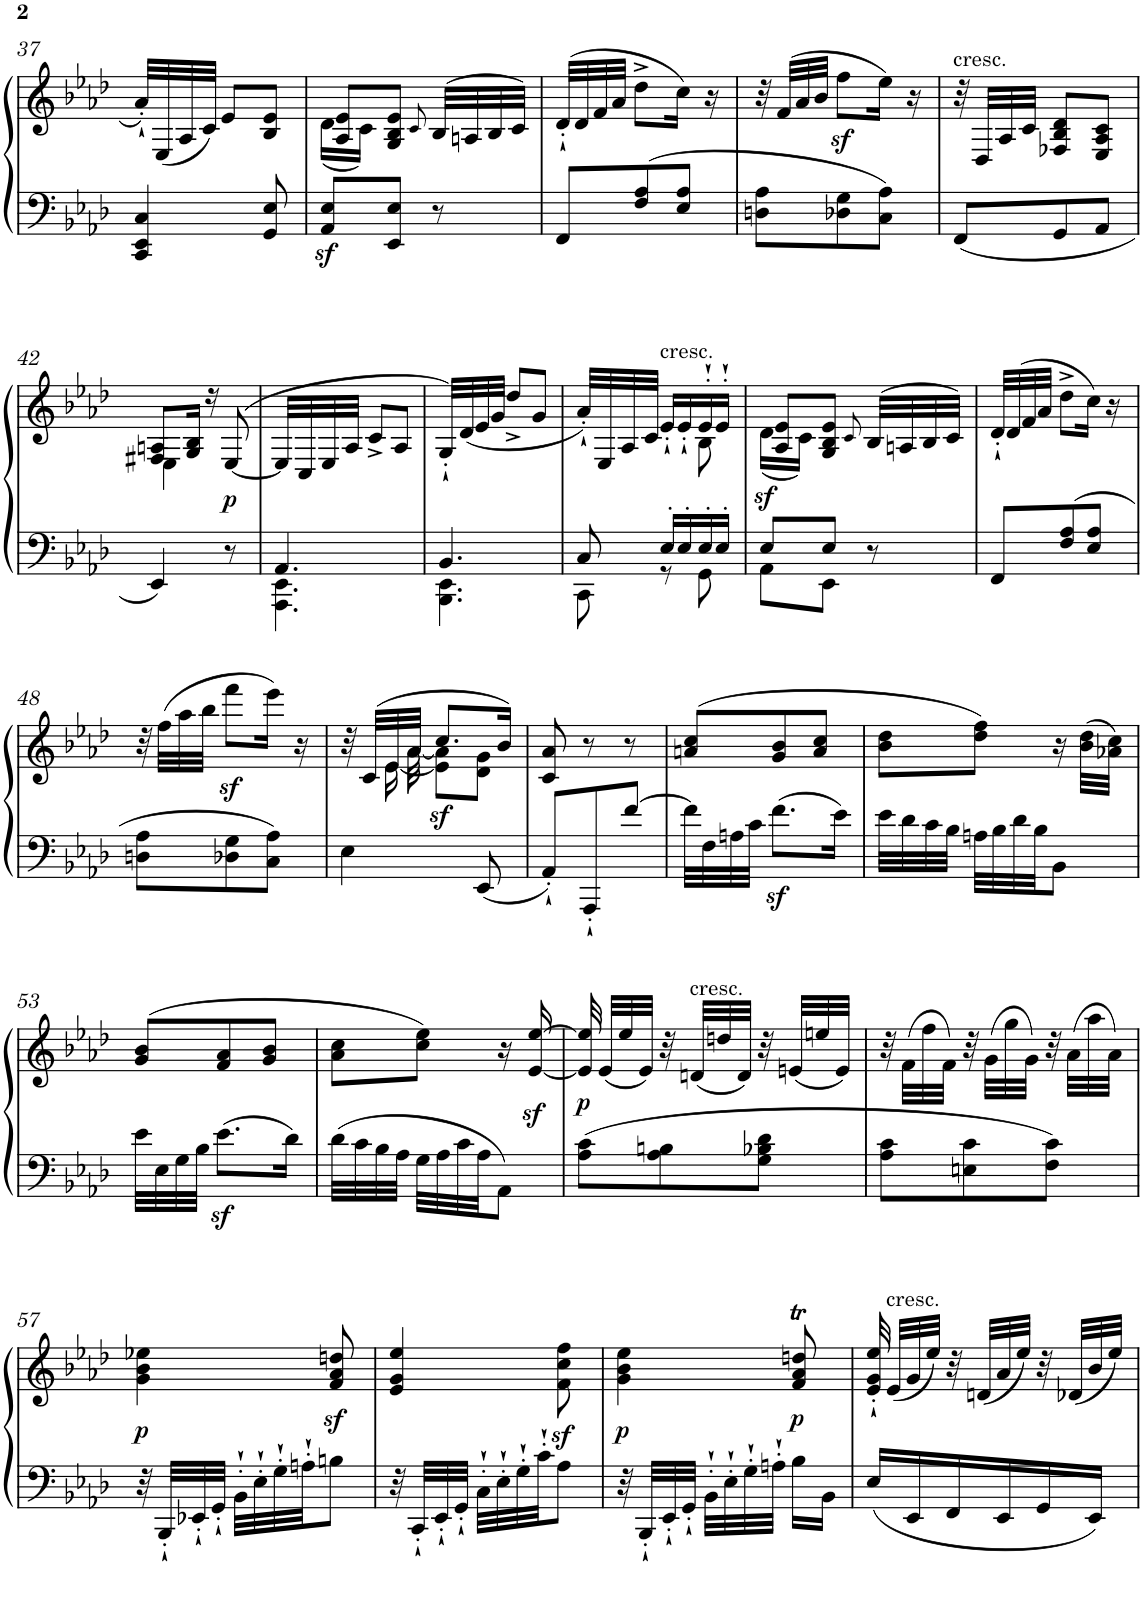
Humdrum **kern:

**kern	**kern	**dynam
*part1	*part1	*part1
*staff2	*staff1	*staff1/2
*I"Piano	*	*
*I'Pno.	*	*
!!LO:PB:g=z
*clefF4	*clefG2	*
*k[b-e-a-d-]	*k[b-e-a-d-]	*
*A-:	*A-:	*
*M3/8	*M3/8	*
=37	=37	=37
4CC/ 4EE-/ 4C/	32a-'`/LLL	.
.	(<32E-/	.
.	32A-/	.
.	32c/JJJ)	.
.	8e-/L	.
8GG/ 8E-/	8B-/ 8e-/J	.
=38	=38	=38
*	*^	*
8AA-/z< 8E-/z<L	8A-/ 8e-/L	(<16d-\LL	.
.	.	16c\JJ)	.
8EE-/ 8E-/J	8G/ 8B-/ 8e-/J	4ryy	.
.	8qc/	.	.
8r	(>32B-/LLL	.	.
.	32An/	.	.
.	32B-/	.	.
.	32c/JJJ)	.	.
*	*v	*v	*
=39	=39	=39
8FF/L	(>32d-'`/LLL	.
.	32d-/	.
.	32f/	.
.	32a-/JJJ	.
8F/ 8A-/	8dd-^\L	.
8E-/ 8A-/J	16cc\Jk)	.
.	16r	.
=40	=40	=40
8Dn\ 8A-\L	32r	.
.	(>32f/LLL	.
.	32a-/	.
.	32b-/JJJ	.
8D-X\ 8G\	8ffz<\L	.
8C\ 8A-\J	16ee-\Jk)	.
.	16r	.
=41	=41	=41
!	!LO:TX:a:t=cresc.	!
8FF/L	32r	.
.	32D-/LLL	.
.	32A-/	.
.	32c/JJJ	.
8GG/	8F-X/ 8B-/ 8d-/L	.
8AA-/J	8E-/ 8A-/ 8c/J	.
!!LO:LB:g=z
=42	=42	=42
*	*^	*
4EE-/	8F#X/ 8An/L	4E-\	.
.	16G/ 16B-/Jk	.	.
.	16r	.	.
!	!	!	!LO:DY:b
8r	(>[8E-/	8ryy	p
*	*v	*v	*
=43	=43	=43
*^	*	*
4.AA-/	4.AAA-\ 4.EE-\	32E-/LLL]	.
.	.	32C/	.
.	.	32E-/	.
.	.	32A-/JJJ	.
.	.	8c^/L	.
.	.	8A-/J	.
=44	=44	=44	=44
4.BB-/	4.BBB-\ 4.EE-\	32G'`/LLL)	.
.	.	(<32d-/	.
.	.	32e-/	.
.	.	32g/JJJ	.
.	.	8dd-^/L	.
.	.	8g/J	.
=45	=45	=45	=45
*	*	*^	*
8C/	8CC\	32a-'`/LLL)	4ryy	.
.	.	32E-/	.	.
.	.	32A-/	.	.
.	.	32c/JJJ	.	.
!	!	!LO:TX:a:t=cresc.	!	!
16E-'/LL	8r	16e-'`/LL	.	.
16E-'/	.	16e-'`/	.	.
16E-'/	8GG\	16e-'`/	8B-\	.
16E-'/JJ	.	16e-'`/JJ	.	.
=46	=46	=46	=46	=46
!	!	!	!	!LO:DY:b
8E-/L	8AA-\L	8A-/ 8e-/L	(<16d-\LL	sf
.	.	.	16c\JJ)	.
8E-/J	8EE-\J	8G/ 8B-/ 8e-/J	4ryy	.
.	.	8qc/	.	.
8r	8ryy	(>32B-/LLL	.	.
.	.	32An/	.	.
.	.	32B-/	.	.
.	.	32c/JJJ)	.	.
*v	*v	*	*	*
*	*v	*v	*
=47	=47	=47
8FF/L	32d-'`/LLL	.
.	(>32d-/	.
.	32f/	.
.	32a-/JJJ	.
8F/ 8A-/	8dd-^\L	.
8E-/ 8A-/J	16cc\Jk)	.
.	16r	.
!!LO:LB:g=z
=48	=48	=48
8Dn\ 8A-\L	32r	.
.	(>32ff\LLL	.
.	32aa-\	.
.	32bb-\JJJ	.
8D-X\ 8G\	8fffz<\L	.
8C\ 8A-\J	16eee-\Jk)	.
.	16r	.
=49	=49	=49
*	*^	*
*	*	*^	*
4E-\	32r	16ryy	16.ryy	.
.	(>32c/LLL	.	.	.
.	32e-/	[16e-\	.	.
.	32a-/JJJ	.	[32a-\	.
!	!	!	!	!LO:DY:b
.	8.cc/L	8e-\] 8a-\]L	4ryy	sf
8EE-/	.	8d-\ 8g\J	.	.
.	16b-/Jk)	.	.	.
*	*v	*v	*v	*
=50	=50	=50
8AA-'`/L	8c/ 8a-/	.
8AAA-'`/	8r	.
[8f/J	8r	.
=51	=51	=51
32f\LLL]	(>8an/ 8cc/L	.
32F\	.	.
32An\	.	.
32c\JJJ	.	.
8.fz<\L	8g/ 8b-/	.
.	8a/ 8cc/J	.
16e-\Jk	.	.
=52	=52	=52
32e-\LLL	8b-\ 8dd-\L	.
32d-\	.	.
32c\	.	.
32B-\JJJ	.	.
32An\LLL	8dd-\ 8ff\J)	.
32B-\	.	.
32d-\	.	.
32B-\JJ	.	.
8BB-\J	16r	.
.	(>32b-\ 32dd-\LLL	.
.	32a-X\ 32cc\JJJ)	.
!!LO:LB:g=z
=53	=53	=53
32e-\LLL	(>8g/ 8b-/L	.
32E-\	.	.
32G\	.	.
32B-\JJJ	.	.
8.e-z<\L	8f/ 8a-/	.
.	8g/ 8b-/J	.
16d-\Jk	.	.
=54	=54	=54
32d-\LLL	8a-\ 8cc\L	.
32c\	.	.
32B-\	.	.
32A-\JJJ	.	.
32G\LLL	8cc\ 8ee-\J)	.
32A-\	.	.
32c\	.	.
32A-\JJ	.	.
8AA-\J	16r	.
.	[16e-/z< [16ee-/z<	.
=55	=55	=55
!	!	!LO:DY:b
8A-\ 8c\L	32e-/] 32ee-/]	p
.	(<32e-/LLL	.
.	32ee-/	.
.	32e-/JJJ)	.
8A-\ 8Bn\	32r	.
!	!LO:TX:a:t=cresc.	!
.	(<32dn/LLL	.
.	32ddn/	.
.	32d/JJJ)	.
8G\ 8B-X\ 8d-\J	32r	.
.	(<32en/LLL	.
.	32een/	.
.	32e/JJJ)	.
=56	=56	=56
8A-\ 8c\L	32r	.
.	(>32f\LLL	.
.	32ff\	.
.	32f\JJJ)	.
8En\ 8c\	32r	.
.	(>32g\LLL	.
.	32gg\	.
.	32g\JJJ)	.
8F\ 8c\J	32r	.
.	(>32a-\LLL	.
.	32aa-\	.
.	32a-\JJJ)	.
!!LO:LB:g=z
=57	=57	=57
!	!	!LO:DY:b
32r	4g\ 4b-\ 4ee-X\	p
32BBB-'`/LLL	.	.
32EE-X'`/	.	.
32GG'`/JJJ	.	.
32BB-'`\LLL	.	.
32E-'`\	.	.
32G'`\	.	.
32An'`\JJ	.	.
8Bn\J	8f/z< 8a-/z< 8ddn/z<	.
=58	=58	=58
32r	4e-/ 4g/ 4ee-/	.
32CC'`/LLL	.	.
32EE-'`/	.	.
32GG'`/JJJ	.	.
32C'`\LLL	.	.
32E-'`\	.	.
32G'`\	.	.
32c'`\JJ	.	.
8A-\J	8f\z< 8cc\z< 8ff\z<	.
=59	=59	=59
!	!	!LO:DY:b
32r	4g\ 4b-\ 4ee-\	p
32BBB-'`/LLL	.	.
32EE-'`/	.	.
32GG'`/JJJ	.	.
32BB-'`\LLL	.	.
32E-'`\	.	.
32G'`\	.	.
32An'`\JJJ	.	.
!	!	!LO:DY:b
16B-\LL	8f/T 8a-/T 8ddn/T	p
16BB-\JJ	.	.
=60	=60	=60
16E-/LL	32e-/'` 32g/'` 32ee-/'`	.
!	!LO:TX:a:t=cresc.	!
.	(<32e-/LLL	.
16EE-/	32g/	.
.	32ee-/JJJ)	.
16FF/	32r	.
.	(<32dn/LLL	.
16EE-/	32a-/	.
.	32ee-/JJJ)	.
16GG/	32r	.
.	(<32d-X/LLL	.
16EE-/JJ	32b-/	.
.	32ee-/JJJ)	.
=	=	=
*-	*-	*-
